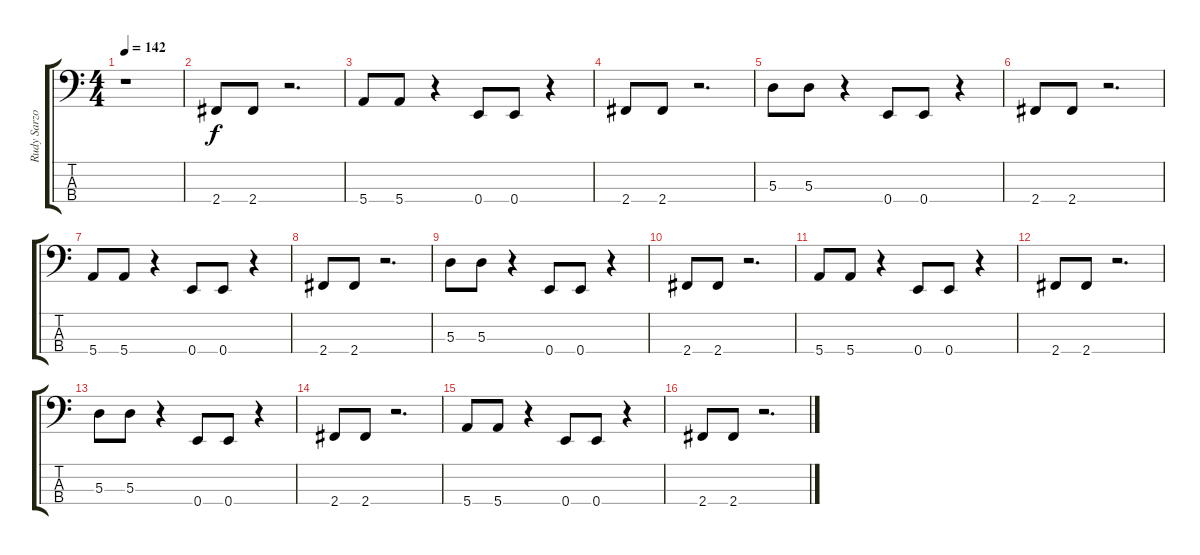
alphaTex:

\track ("Rudy Sarzo" "Rudy Sarzo") {instrument electricbassfinger}
\staff {score tabs}
\tuning (G2 D2 A1 E1) {hide}
\ts (4 4)
\tempo 142
\clef f4
\ks c
r.1{dy f instrument electricbassfinger} |
2.4.8 2.4.8 r.2{d} |
5.4.8 5.4.8 r.4 0.4.8 0.4.8 r.4 |
2.4.8 2.4.8 r.2{d} |
5.3.8 5.3.8 r.4 0.4.8 0.4.8 r.4 |
2.4.8 2.4.8 r.2{d} |
5.4.8 5.4.8 r.4 0.4.8 0.4.8 r.4 |
2.4.8 2.4.8 r.2{d} |
5.3.8 5.3.8 r.4 0.4.8 0.4.8 r.4 |
2.4.8 2.4.8 r.2{d} |
5.4.8 5.4.8 r.4 0.4.8 0.4.8 r.4 |
2.4.8 2.4.8 r.2{d} |
5.3.8 5.3.8 r.4 0.4.8 0.4.8 r.4 |
2.4.8 2.4.8 r.2{d} |
5.4.8 5.4.8 r.4 0.4.8 0.4.8 r.4 |
2.4.8 2.4.8 r.2{d}
